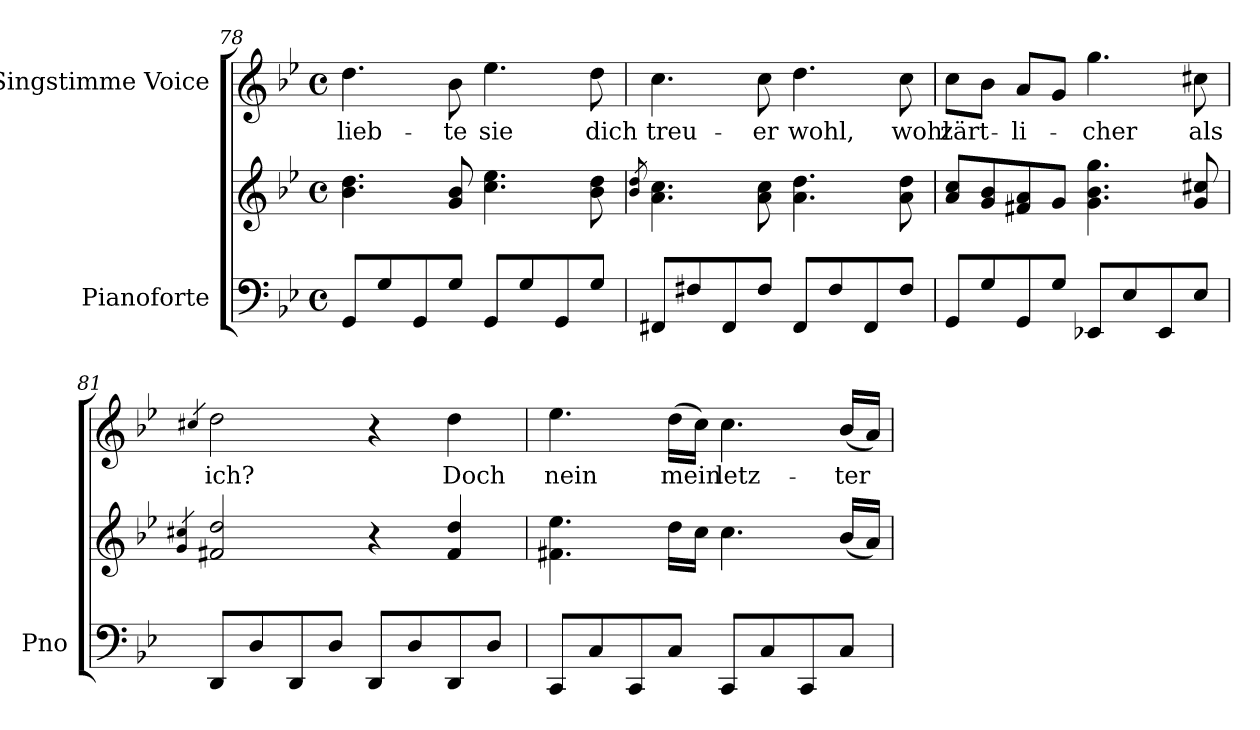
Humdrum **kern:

**kern	**kern	**kern	**text
*part2	*part2	*part1	*part1
*staff3	*staff2	*staff1	*staff1
*I"Pianoforte	*	*I"Singstimme Voice	*
*I'Pno	*	*	*
*clefF4	*clefG2	*clefG2	*
*k[b-e-]	*k[b-e-]	*k[b-e-]	*
*M4/4	*M4/4	*M4/4	*
*met(c)	*met(c)	*met(c)	*
=78	=78	=78	=78
8GG/L	4.b-\ 4.dd\	4.dd\	lieb-
8G/	.	.	.
8GG/	.	.	.
8G/J	8g/ 8b-/	8b-\	-te
8GG/L	4.cc\ 4.ee-\	4.ee-\	sie
8G/	.	.	.
8GG/	.	.	.
8G/J	8b-\ 8dd\	8dd\	dich
=79	=79	=79	=79
.	8qb-/ 8qdd/	.	.
8FF#X/L	4.a\ 4.cc\	4.cc\	treu-
8F#j/	.	.	.
8FF#/	.	.	.
8F#/J	8a\ 8cc\	8cc\	-er
8FF#/L	4.a\ 4.dd\	4.dd\	wohl,
8F#/	.	.	.
8FF#/	.	.	.
8F#/J	8a\ 8dd\	8cc\	wohl
=80	=80	=80	=80
8GG/L	8a/ 8cc/L	8cc\L	zärt-
8G/	8g/ 8b-/	8b-\J	.
8GG/	8f#X/ 8a/	8a/L	-li-
8G/J	8g/J	8g/J	.
8EE-X/L	4.g\ 4.b-\ 4.gg\	4.gg\	-cher
8E-j/	.	.	.
8EE-/	.	.	.
8E-/J	8g/ 8cc#X/	8cc#X\	als
=81	=81	=81	=81
.	4qg/ 4qcc#j/	4qcc#j/	.
8DD/L	2f#X/ 2dd/	2dd\	ich?
8D/	.	.	.
8DD/	.	.	.
8D/J	.	.	.
8DD/L	4r	4r	.
8D/	.	.	.
8DD/	4f#/ 4dd/	4dd\	Doch
8D/J	.	.	.
=82	=82	=82	=82
8CC/L	4.f#X\ 4.ee-\	4.ee-\	nein
8C/	.	.	.
8CC/	.	.	.
8C/J	16dd\LL	(16dd\LL	mein
.	16cc\JJ	16cc\JJ)	.
8CC/L	4.cc\	4.cc\	letz-
8C/	.	.	.
8CC/	.	.	.
8C/J	(16b-/LL	(16b-/LL	-ter
.	16a/JJ)	16a/JJ)	.
=	=	=	=
*-	*-	*-	*-
